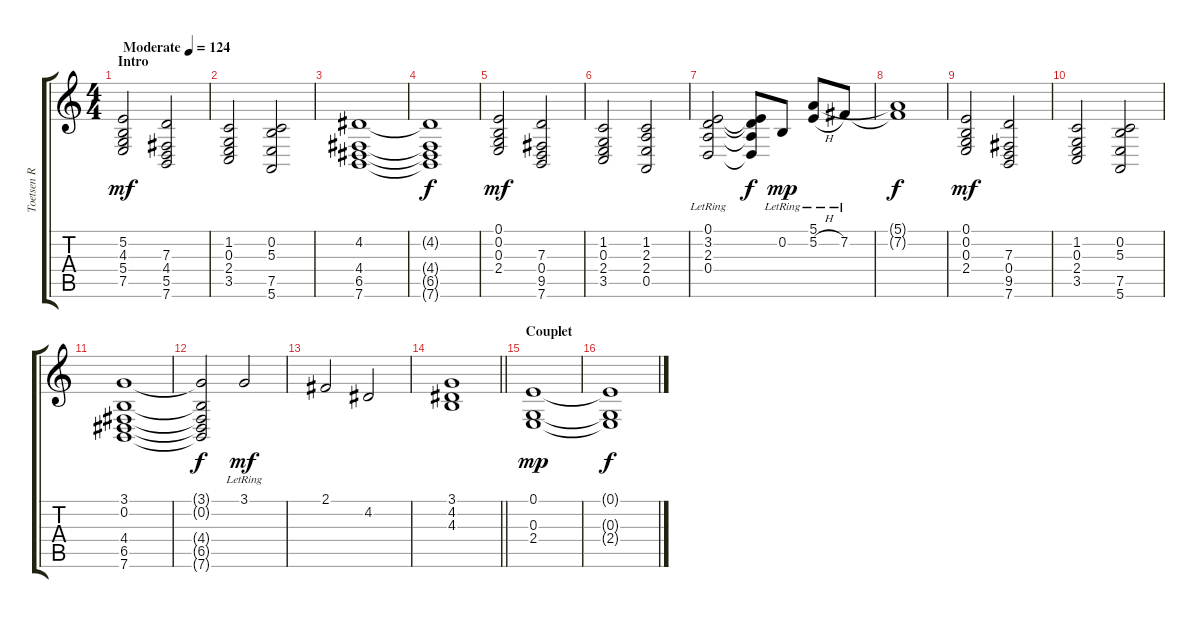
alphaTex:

\track ("Toetsen R" "Toetsen R") {instrument acousticgrandpiano}
\staff {score tabs}
\tuning (E4 B3 G3 D3 A2 E2) {hide}
\ts (4 4)
\section ("" "Intro")
\tempo (124 "Moderate")
\clef g2
\ks c
(5.2 4.3 5.4 7.5).2{dy mf instrument acousticgrandpiano} (7.3 4.4 5.5 7.6).2 |
(1.2 0.3 2.4 3.5).2 (0.2 5.3 7.5 5.6).2 |
(4.2 4.4 6.5 7.6).1 |
(4.2{t} 4.4{t} 6.5{t} 7.6{t}).1{dy f} |
(0.1 0.2 0.3 2.4).2{dy mf} (7.3 0.4 9.5 7.6).2 |
(1.2 0.3 2.4 3.5).2 (1.2 2.3 2.4 0.5).2 |
(0.1{lr} 3.2{lr} 2.3{lr} 0.4{lr}).2 (0.1{t} 3.2{t} 2.3{t} 0.4{t}).8{dy f} 0.2{lr}.8{dy mp} (5.1{lr} 5.2{h lr}).8 7.2{lr}.8 |
(5.1{t} 7.2{t}).1{dy f} |
(0.1 0.2 0.3 2.4).2{dy mf} (7.3 0.4 9.5 7.6).2 |
(1.2 0.3 2.4 3.5).2 (0.2 5.3 7.5 5.6).2 |
(3.1 0.2 4.4 6.5 7.6).1 |
(3.1{t} 0.2{t} 4.4{t} 6.5{t} 7.6{t}).2{dy f} 3.1{lr}.2{dy mf} |
2.1.2 4.2.2 |
\barLineRight lightlight
(3.1 4.2 4.3).1 |
\section ("" "Couplet")
(0.1 0.3 2.4).1{dy mp} |
(0.1{t} 0.3{t} 2.4{t}).1{dy f}
